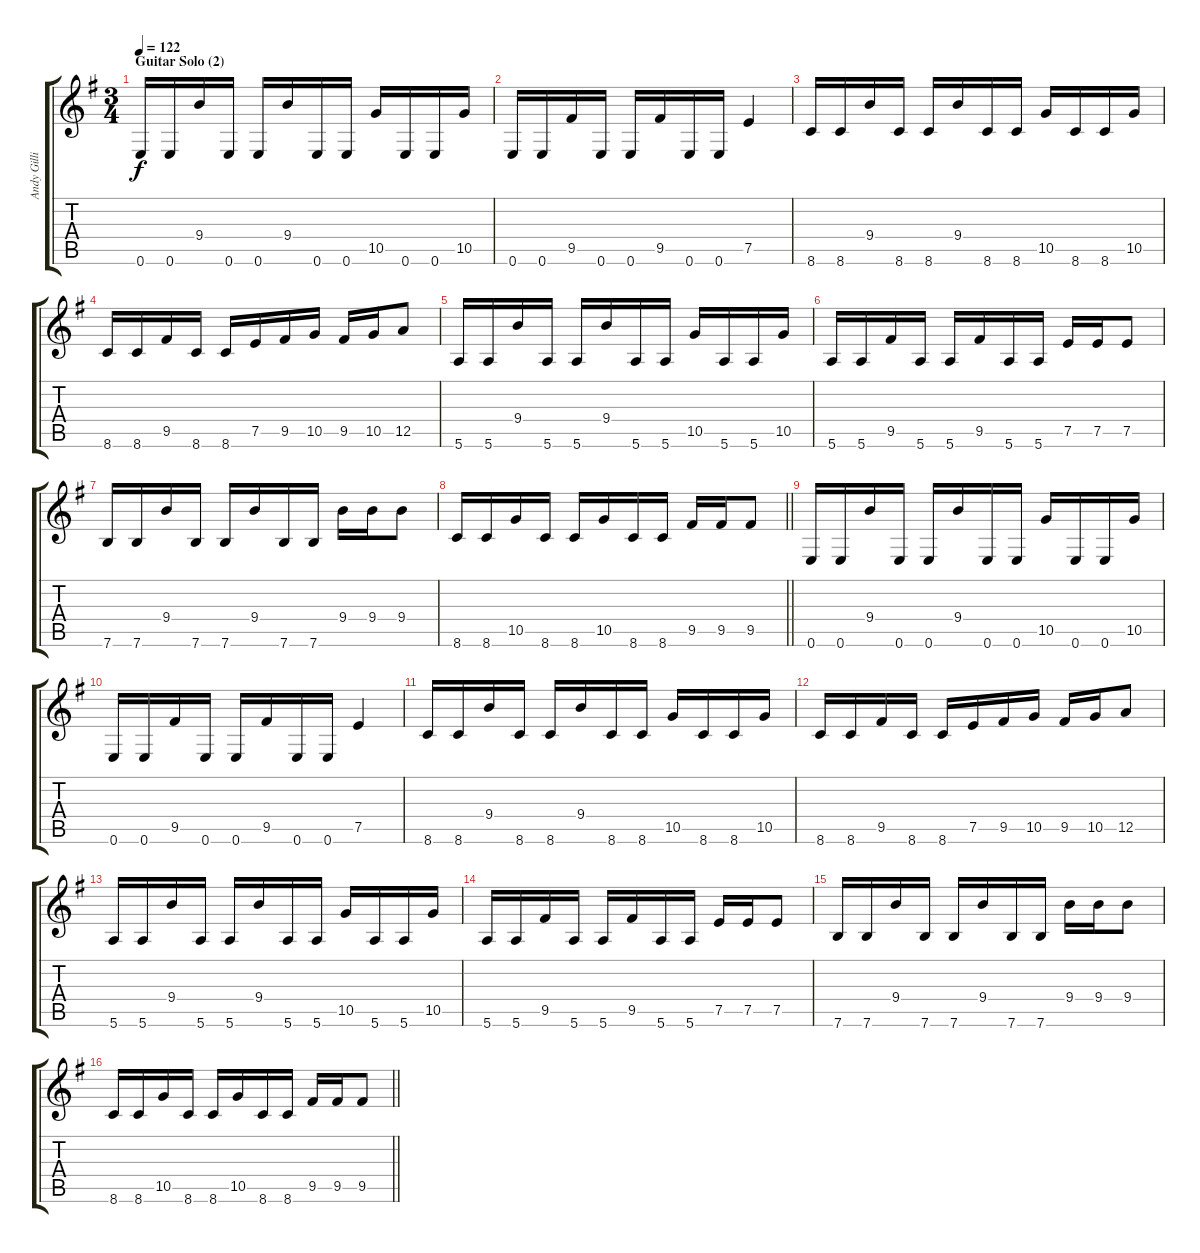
\track ("Andy Gillion - guitar" "Andy Gilli") {instrument distortionguitar}
\staff {score tabs}
\tuning (E4 B3 G3 D3 A2 E2) {hide}
\ts (3 4)
\section ("" "Guitar Solo (2)")
\tempo 122
\clef g2
\ks eminor
0.6.16{dy f} 0.6.16 9.4.16 0.6.16 0.6.16 9.4.16 0.6.16 0.6.16 10.5.16 0.6.16 0.6.16 10.5.16 |
0.6.16 0.6.16 9.5.16 0.6.16 0.6.16 9.5.16 0.6.16 0.6.16 7.5.4 |
8.6.16 8.6.16 9.4.16 8.6.16 8.6.16 9.4.16 8.6.16 8.6.16 10.5.16 8.6.16 8.6.16 10.5.16 |
8.6.16 8.6.16 9.5.16 8.6.16 8.6.16 7.5.16 9.5.16 10.5.16 9.5.16 10.5.16 12.5.8 |
5.6.16 5.6.16 9.4.16 5.6.16 5.6.16 9.4.16 5.6.16 5.6.16 10.5.16 5.6.16 5.6.16 10.5.16 |
5.6.16 5.6.16 9.5.16 5.6.16 5.6.16 9.5.16 5.6.16 5.6.16 7.5.16 7.5.16 7.5.8 |
7.6.16 7.6.16 9.4.16 7.6.16 7.6.16 9.4.16 7.6.16 7.6.16 9.4.16 9.4.16 9.4.8 |
\barLineRight lightlight
8.6.16 8.6.16 10.5.16 8.6.16 8.6.16 10.5.16 8.6.16 8.6.16 9.5.16 9.5.16 9.5.8 |
\section ("" "")
0.6.16 0.6.16 9.4.16 0.6.16 0.6.16 9.4.16 0.6.16 0.6.16 10.5.16 0.6.16 0.6.16 10.5.16 |
0.6.16 0.6.16 9.5.16 0.6.16 0.6.16 9.5.16 0.6.16 0.6.16 7.5.4 |
8.6.16 8.6.16 9.4.16 8.6.16 8.6.16 9.4.16 8.6.16 8.6.16 10.5.16 8.6.16 8.6.16 10.5.16 |
8.6.16 8.6.16 9.5.16 8.6.16 8.6.16 7.5.16 9.5.16 10.5.16 9.5.16 10.5.16 12.5.8 |
5.6.16 5.6.16 9.4.16 5.6.16 5.6.16 9.4.16 5.6.16 5.6.16 10.5.16 5.6.16 5.6.16 10.5.16 |
5.6.16 5.6.16 9.5.16 5.6.16 5.6.16 9.5.16 5.6.16 5.6.16 7.5.16 7.5.16 7.5.8 |
7.6.16 7.6.16 9.4.16 7.6.16 7.6.16 9.4.16 7.6.16 7.6.16 9.4.16 9.4.16 9.4.8 |
\barLineRight lightlight
8.6.16 8.6.16 10.5.16 8.6.16 8.6.16 10.5.16 8.6.16 8.6.16 9.5.16 9.5.16 9.5.8
